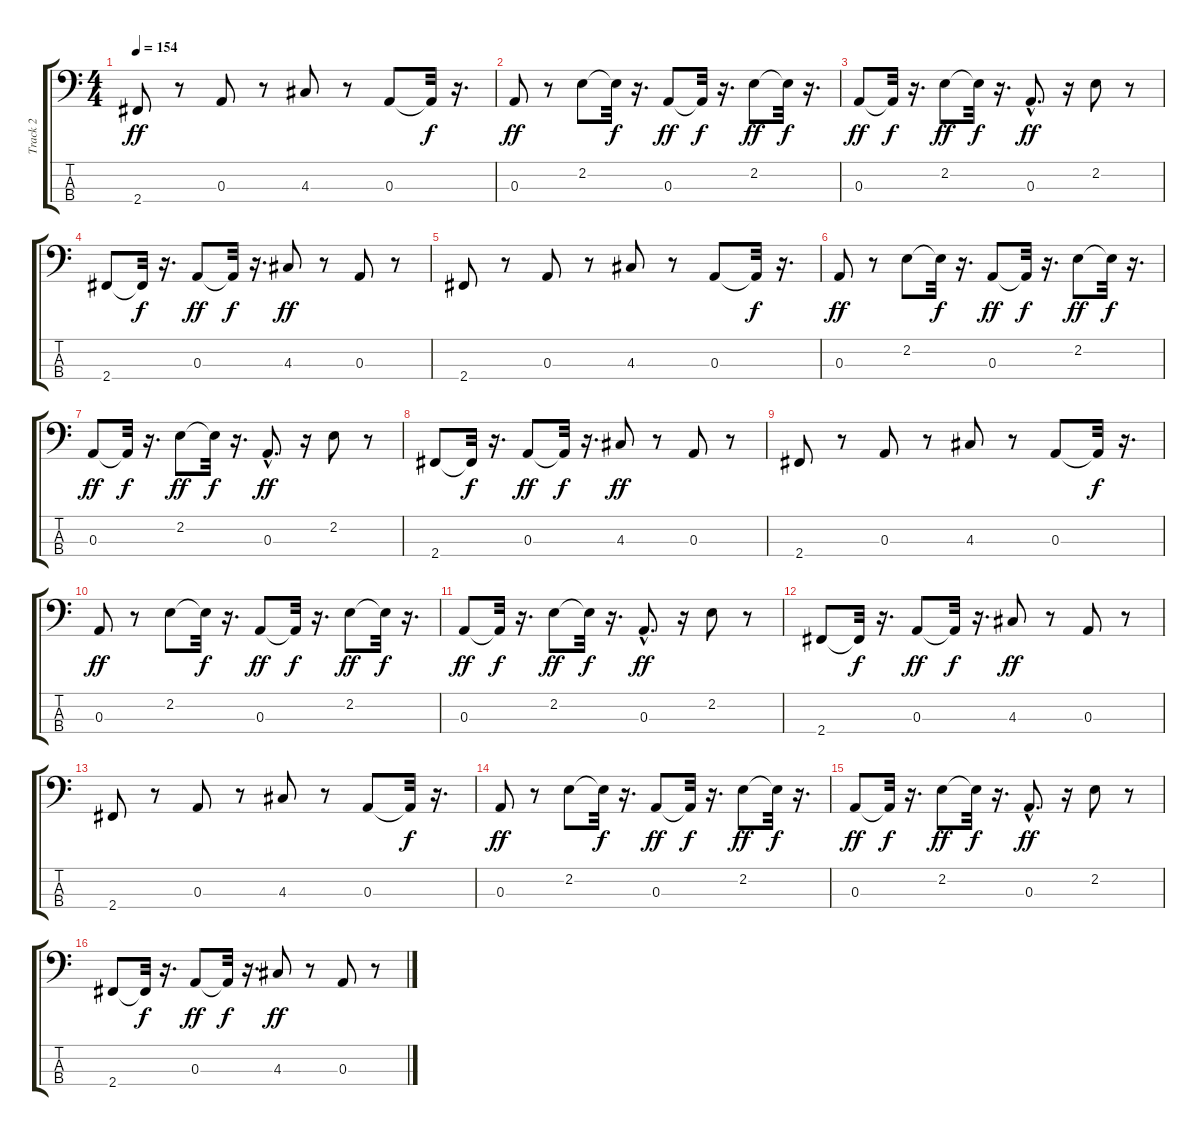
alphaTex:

\track ("Track 2" "Track 2") {instrument electricbassfinger}
\staff {score tabs}
\tuning (G2 D2 A1 E1) {hide}
\ts (4 4)
\tempo 154
\clef f4
\ks c
2.4.8{dy ff} r.8 0.3.8 r.8 4.3.8 r.8 0.3.8 0.3{t}.32{dy f} r.16{d} |
0.3.8{dy ff} r.8 2.2.8 2.2{t}.32{dy f} r.16{d} 0.3.8{dy ff} 0.3{t}.32{dy f} r.16{d} 2.2.8{dy ff} 2.2{t}.32{dy f} r.16{d} |
0.3.8{dy ff} 0.3{t}.32{dy f} r.16{d} 2.2.8{dy ff} 2.2{t}.32{dy f} r.16{d} 0.3{hac}.8{d dy ff} r.16 2.2.8 r.8 |
2.4.8 2.4{t}.32{dy f} r.16{d} 0.3.8{dy ff} 0.3{t}.32{dy f} r.16{d} 4.3.8{dy ff} r.8 0.3.8 r.8 |
2.4.8 r.8 0.3.8 r.8 4.3.8 r.8 0.3.8 0.3{t}.32{dy f} r.16{d} |
0.3.8{dy ff} r.8 2.2.8 2.2{t}.32{dy f} r.16{d} 0.3.8{dy ff} 0.3{t}.32{dy f} r.16{d} 2.2.8{dy ff} 2.2{t}.32{dy f} r.16{d} |
0.3.8{dy ff} 0.3{t}.32{dy f} r.16{d} 2.2.8{dy ff} 2.2{t}.32{dy f} r.16{d} 0.3{hac}.8{d dy ff} r.16 2.2.8 r.8 |
2.4.8 2.4{t}.32{dy f} r.16{d} 0.3.8{dy ff} 0.3{t}.32{dy f} r.16{d} 4.3.8{dy ff} r.8 0.3.8 r.8 |
2.4.8 r.8 0.3.8 r.8 4.3.8 r.8 0.3.8 0.3{t}.32{dy f} r.16{d} |
0.3.8{dy ff} r.8 2.2.8 2.2{t}.32{dy f} r.16{d} 0.3.8{dy ff} 0.3{t}.32{dy f} r.16{d} 2.2.8{dy ff} 2.2{t}.32{dy f} r.16{d} |
0.3.8{dy ff} 0.3{t}.32{dy f} r.16{d} 2.2.8{dy ff} 2.2{t}.32{dy f} r.16{d} 0.3{hac}.8{d dy ff} r.16 2.2.8 r.8 |
2.4.8 2.4{t}.32{dy f} r.16{d} 0.3.8{dy ff} 0.3{t}.32{dy f} r.16{d} 4.3.8{dy ff} r.8 0.3.8 r.8 |
2.4.8 r.8 0.3.8 r.8 4.3.8 r.8 0.3.8 0.3{t}.32{dy f} r.16{d} |
0.3.8{dy ff} r.8 2.2.8 2.2{t}.32{dy f} r.16{d} 0.3.8{dy ff} 0.3{t}.32{dy f} r.16{d} 2.2.8{dy ff} 2.2{t}.32{dy f} r.16{d} |
0.3.8{dy ff} 0.3{t}.32{dy f} r.16{d} 2.2.8{dy ff} 2.2{t}.32{dy f} r.16{d} 0.3{hac}.8{d dy ff} r.16 2.2.8 r.8 |
2.4.8 2.4{t}.32{dy f} r.16{d} 0.3.8{dy ff} 0.3{t}.32{dy f} r.16{d} 4.3.8{dy ff} r.8 0.3.8 r.8
